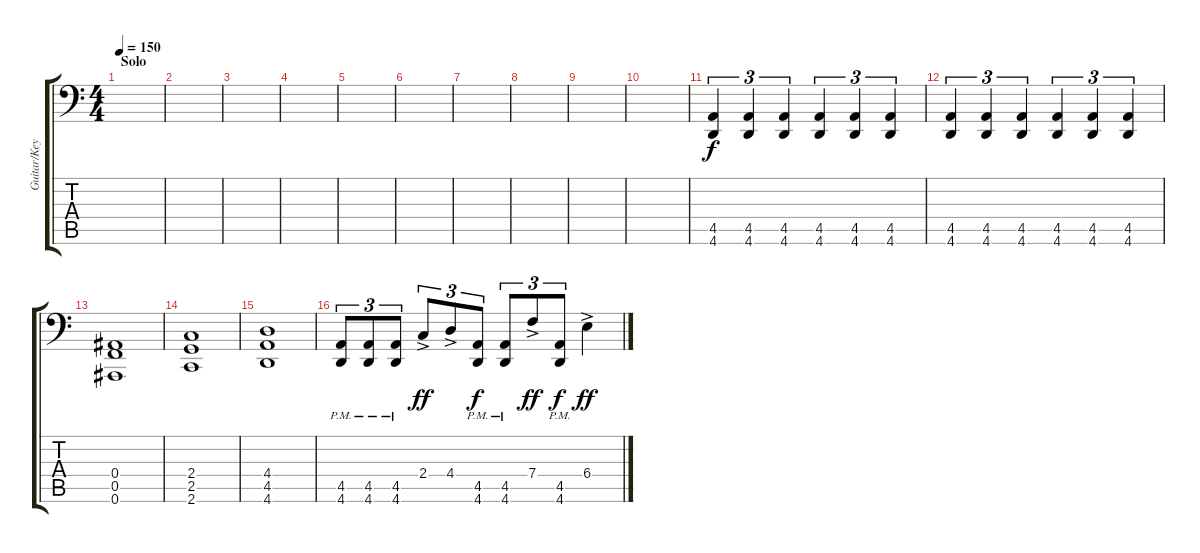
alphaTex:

\track ("Guitar/Keyboard" "Guitar/Key") {instrument lead8bassandlead}
\staff {score tabs}
\tuning (C4 G3 Eb3 Bb2 F2 Bb1) {hide}
\ts (4 4)
\section ("" "Solo")
\tempo 150
\clef f4
\ks c
|
|
|
|
|
|
|
|
|
|
(4.5 4.6).4{tu (3 2) volume 0 instrument distortionguitar} (4.5 4.6).4{tu (3 2) volume 11} (4.5 4.6).4{tu (3 2)} (4.5 4.6).4{tu (3 2)} (4.5 4.6).4{tu (3 2)} (4.5 4.6).4{tu (3 2)} |
(4.5 4.6).4{tu (3 2)} (4.5 4.6).4{tu (3 2)} (4.5 4.6).4{tu (3 2)} (4.5 4.6).4{tu (3 2)} (4.5 4.6).4{tu (3 2)} (4.5 4.6).4{tu (3 2)} |
(0.4 0.5 0.6).1 |
(2.4 2.5 2.6).1 |
(4.4 4.5 4.6).1 |
(4.5{pm} 4.6{pm}).8{tu (3 2)} (4.5{pm} 4.6{pm}).8{tu (3 2)} (4.5{pm} 4.6{pm}).8{tu (3 2)} 2.4{ac}.8{tu (3 2) dy ff} 4.4{ac}.8{tu (3 2)} (4.5{pm} 4.6{pm}).8{tu (3 2) dy f} (4.5{pm} 4.6{pm}).8{tu (3 2)} 7.4{ac}.8{tu (3 2) dy ff} (4.5{pm} 4.6{pm}).8{tu (3 2) dy f} 6.4{ac}.4{dy ff}
